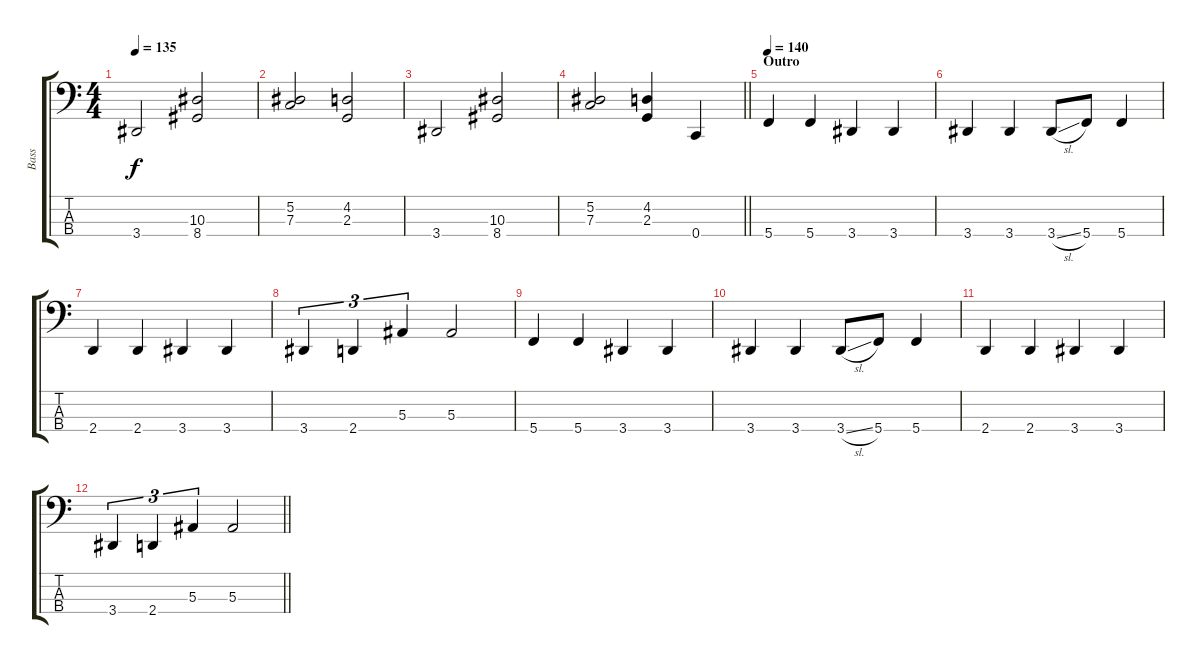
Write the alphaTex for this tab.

\track ("Bass" "Bass") {instrument electricbassfinger}
\staff {score tabs}
\tuning (Eb2 Bb1 F1 C1) {hide}
\ts (4 4)
\tempo 135
\clef f4
\ks c
3.4.2{dy f} (10.3 8.4).2 |
(5.2 7.3).2 (4.2 2.3).2 |
3.4.2 (10.3 8.4).2 |
\barLineRight lightlight
(5.2 7.3).2 (4.2 2.3).4 0.4.4 |
\section ("" "Outro")
\tempo 140
5.4.4 5.4.4 3.4.4 3.4.4 |
3.4.4 3.4.4 3.4{sl}.8 5.4.8 5.4.4 |
2.4.4 2.4.4 3.4.4 3.4.4 |
3.4.4{tu (3 2)} 2.4.4{tu (3 2)} 5.3.4{tu (3 2)} 5.3.2 |
5.4.4 5.4.4 3.4.4 3.4.4 |
3.4.4 3.4.4 3.4{sl}.8 5.4.8 5.4.4 |
2.4.4 2.4.4 3.4.4 3.4.4 |
\barLineRight lightlight
3.4.4{tu (3 2)} 2.4.4{tu (3 2)} 5.3.4{tu (3 2)} 5.3.2
